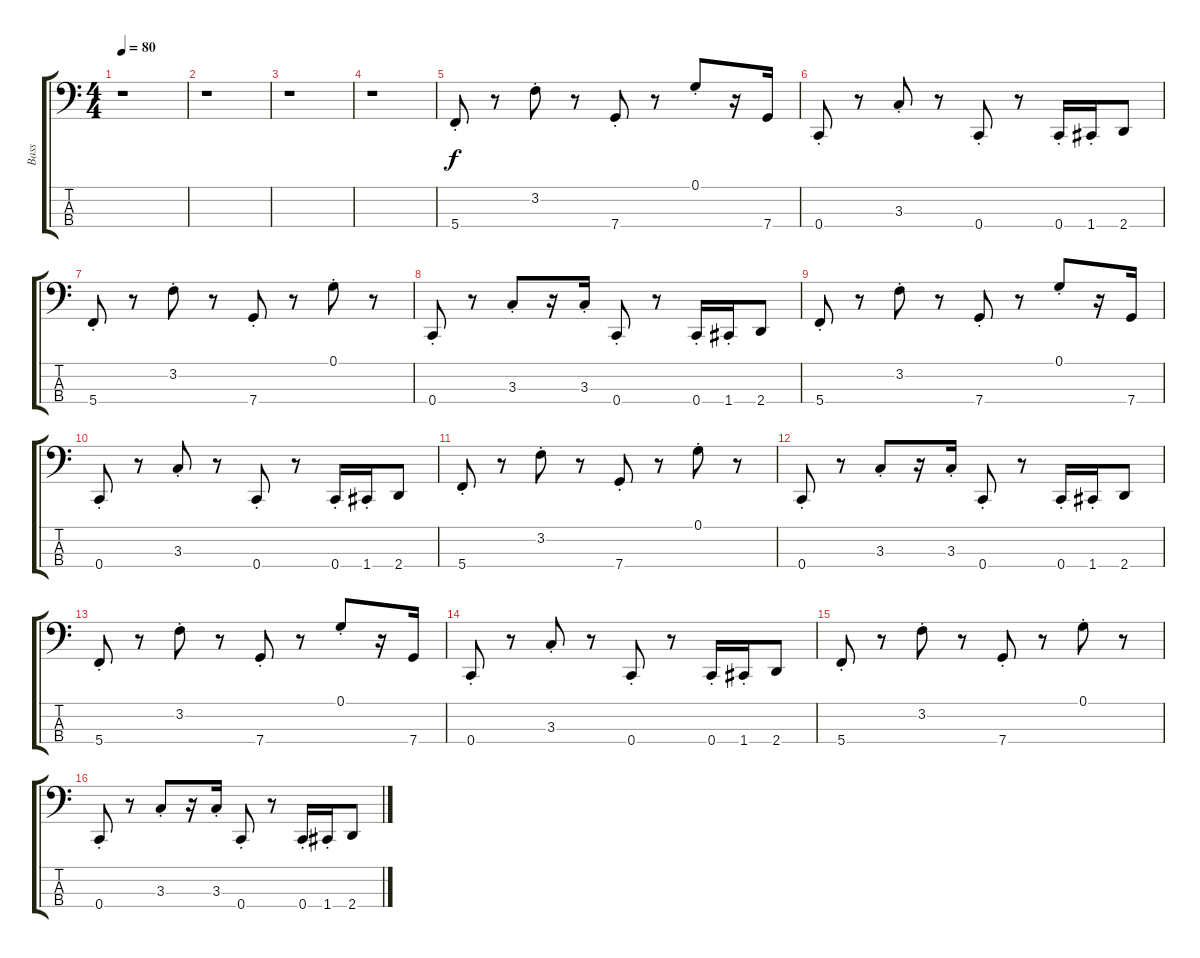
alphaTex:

\track ("Bass" "Bass") {instrument electricbasspick}
\staff {score tabs}
\tuning (G2 D2 A1 C1) {hide}
\ts (4 4)
\tempo 80
\clef f4
\ks c
r.1{dy f instrument electricbasspick} |
r.1 |
r.1 |
r.1 |
5.4{st}.8 r.8 3.2{st}.8 r.8 7.4{st}.8 r.8 0.1{st}.8 r.16 7.4.16 |
0.4{st}.8 r.8 3.3{st}.8 r.8 0.4{st}.8 r.8 0.4{st}.16 1.4{st}.16 2.4.8 |
5.4{st}.8 r.8 3.2{st}.8 r.8 7.4{st}.8 r.8 0.1{st}.8 r.8 |
0.4{st}.8 r.8 3.3{st}.8 r.16 3.3{st}.16 0.4{st}.8 r.8 0.4{st}.16 1.4{st}.16 2.4.8 |
5.4{st}.8 r.8 3.2{st}.8 r.8 7.4{st}.8 r.8 0.1{st}.8 r.16 7.4.16 |
0.4{st}.8 r.8 3.3{st}.8 r.8 0.4{st}.8 r.8 0.4{st}.16 1.4{st}.16 2.4.8 |
5.4{st}.8 r.8 3.2{st}.8 r.8 7.4{st}.8 r.8 0.1{st}.8 r.8 |
0.4{st}.8 r.8 3.3{st}.8 r.16 3.3{st}.16 0.4{st}.8 r.8 0.4{st}.16 1.4{st}.16 2.4.8 |
5.4{st}.8 r.8 3.2{st}.8 r.8 7.4{st}.8 r.8 0.1{st}.8 r.16 7.4.16 |
0.4{st}.8 r.8 3.3{st}.8 r.8 0.4{st}.8 r.8 0.4{st}.16 1.4{st}.16 2.4.8 |
5.4{st}.8 r.8 3.2{st}.8 r.8 7.4{st}.8 r.8 0.1{st}.8 r.8 |
0.4{st}.8 r.8 3.3{st}.8 r.16 3.3{st}.16 0.4{st}.8 r.8 0.4{st}.16 1.4{st}.16 2.4.8
